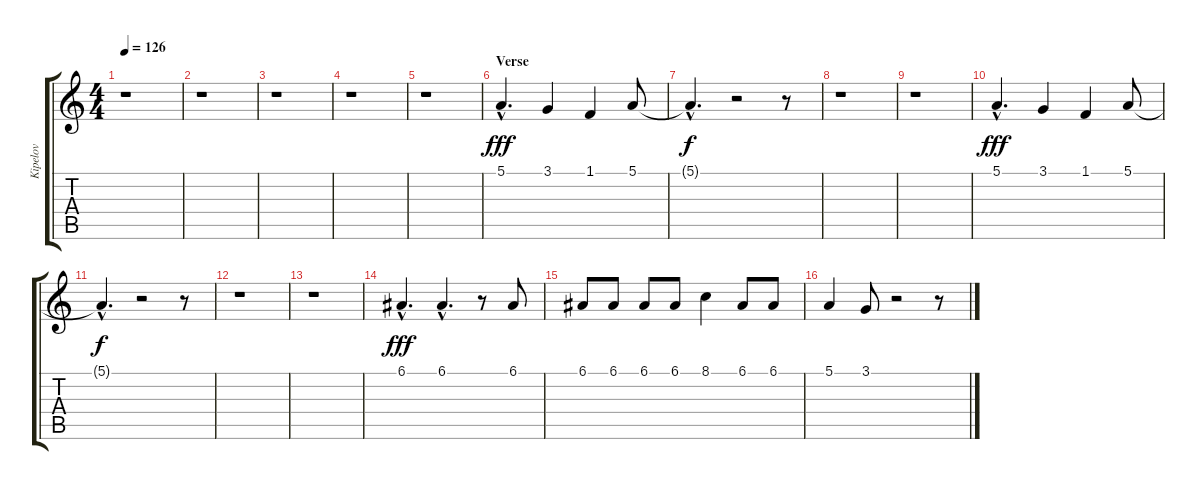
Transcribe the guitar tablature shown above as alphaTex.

\track ("Kipelov" "Kipelov") {instrument tenorsax}
\staff {score tabs}
\tuning (E4 B3 G3 D3 A2 E2) {hide}
\ts (4 4)
\tempo 126
\clef g2
\ks c
r.1{dy fff} |
r.1 |
r.1 |
r.1 |
r.1 |
\section ("" "Verse")
5.1{hac}.4{d} 3.1.4 1.1.4 5.1.8 |
5.1{hac t}.4{d dy f} r.2 r.8 |
r.1 |
r.1 |
5.1{hac}.4{d dy fff} 3.1.4 1.1.4 5.1.8 |
5.1{hac t}.4{d dy f} r.2 r.8 |
r.1 |
r.1 |
6.1{hac}.4{d dy fff} 6.1{hac}.4{d} r.8 6.1.8 |
6.1.8 6.1.8 6.1.8 6.1.8 8.1.4 6.1.8 6.1.8 |
5.1.4 3.1.8 r.2 r.8
